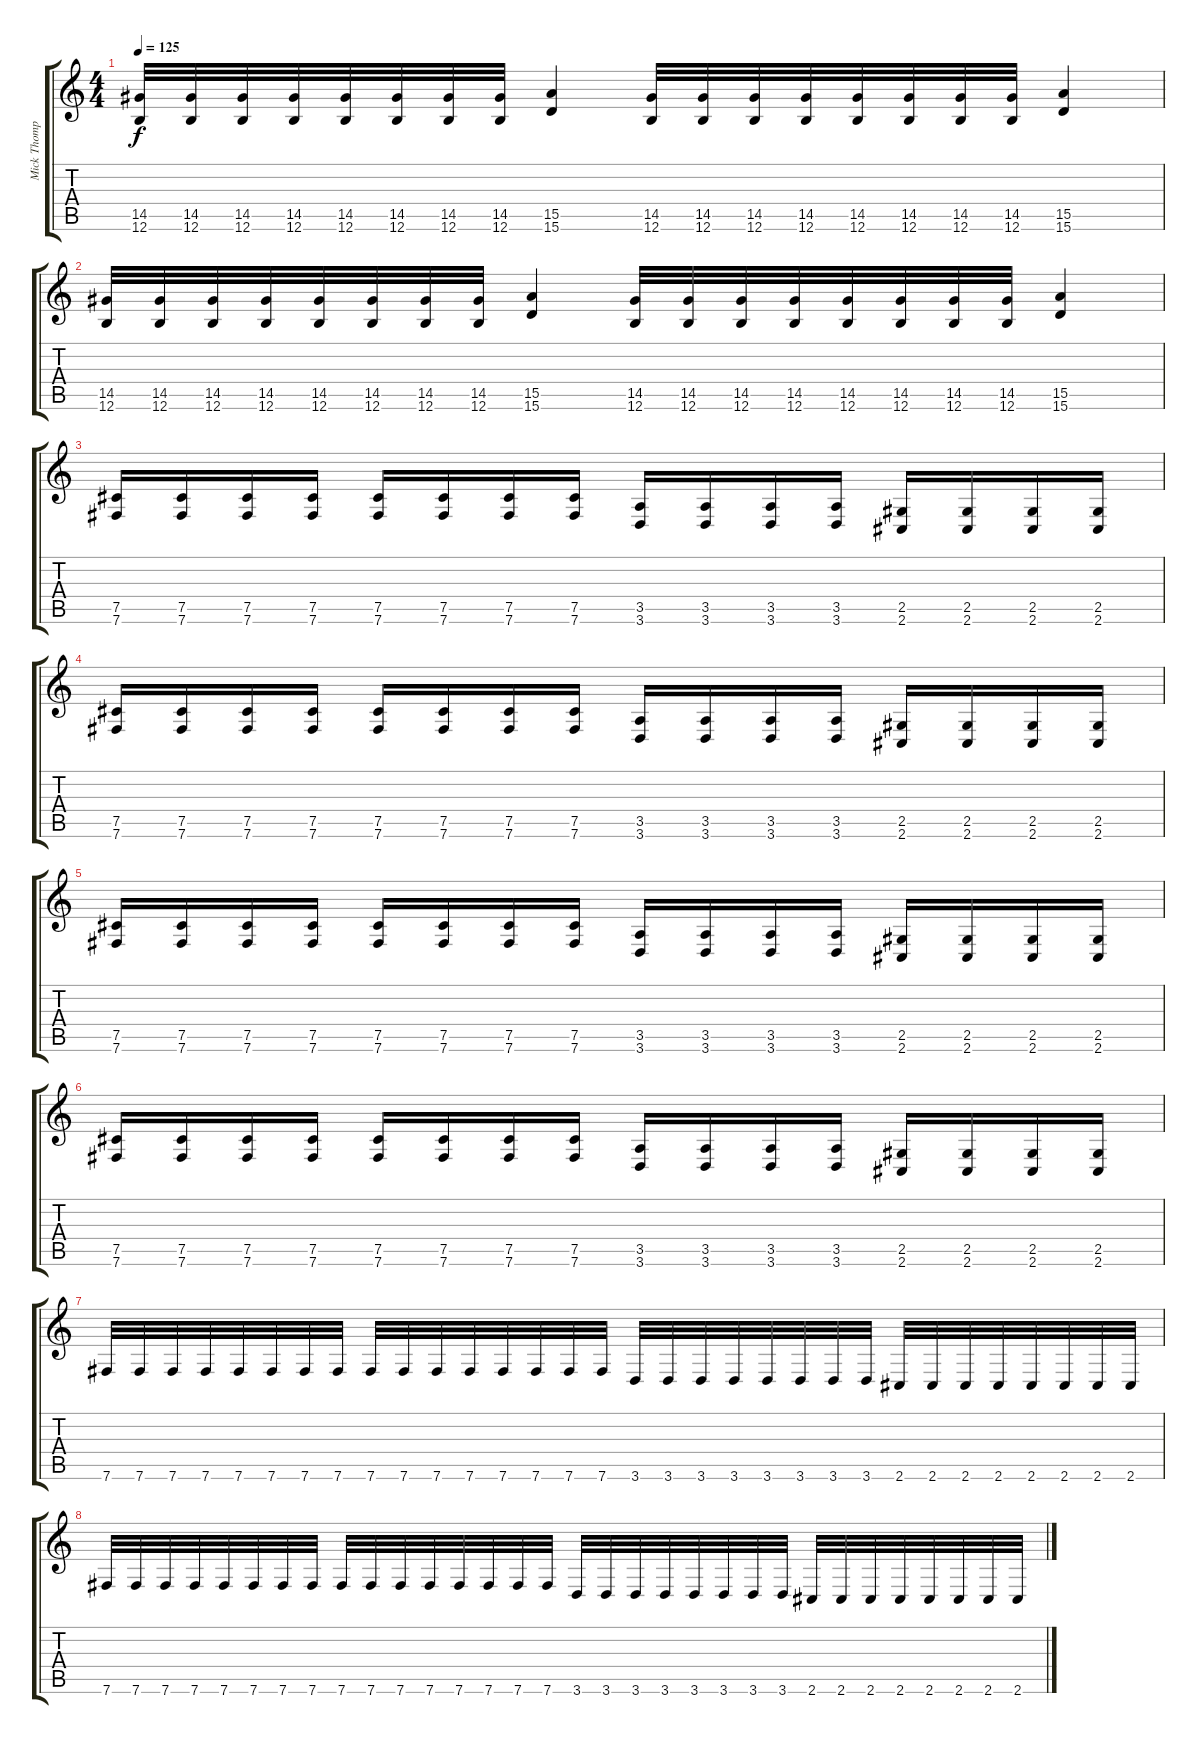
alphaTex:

\track ("Mick Thompson" "Mick Thomp") {instrument distortionguitar}
\staff {score tabs}
\tuning (Db4 Ab3 E3 B2 Gb2 B1) {hide}
\ts (4 4)
\tempo 125
\clef g2
\ks c
(14.5 12.6).32{dy f} (14.5 12.6).32 (14.5 12.6).32 (14.5 12.6).32 (14.5 12.6).32 (14.5 12.6).32 (14.5 12.6).32 (14.5 12.6).32 (15.5 15.6).4 (14.5 12.6).32 (14.5 12.6).32 (14.5 12.6).32 (14.5 12.6).32 (14.5 12.6).32 (14.5 12.6).32 (14.5 12.6).32 (14.5 12.6).32 (15.5 15.6).4 |
(14.5 12.6).32 (14.5 12.6).32 (14.5 12.6).32 (14.5 12.6).32 (14.5 12.6).32 (14.5 12.6).32 (14.5 12.6).32 (14.5 12.6).32 (15.5 15.6).4 (14.5 12.6).32 (14.5 12.6).32 (14.5 12.6).32 (14.5 12.6).32 (14.5 12.6).32 (14.5 12.6).32 (14.5 12.6).32 (14.5 12.6).32 (15.5 15.6).4 |
(7.5 7.6).16 (7.5 7.6).16 (7.5 7.6).16 (7.5 7.6).16 (7.5 7.6).16 (7.5 7.6).16 (7.5 7.6).16 (7.5 7.6).16 (3.5 3.6).16 (3.5 3.6).16 (3.5 3.6).16 (3.5 3.6).16 (2.5 2.6).16 (2.5 2.6).16 (2.5 2.6).16 (2.5 2.6).16 |
(7.5 7.6).16 (7.5 7.6).16 (7.5 7.6).16 (7.5 7.6).16 (7.5 7.6).16 (7.5 7.6).16 (7.5 7.6).16 (7.5 7.6).16 (3.5 3.6).16 (3.5 3.6).16 (3.5 3.6).16 (3.5 3.6).16 (2.5 2.6).16 (2.5 2.6).16 (2.5 2.6).16 (2.5 2.6).16 |
(7.5 7.6).16 (7.5 7.6).16 (7.5 7.6).16 (7.5 7.6).16 (7.5 7.6).16 (7.5 7.6).16 (7.5 7.6).16 (7.5 7.6).16 (3.5 3.6).16 (3.5 3.6).16 (3.5 3.6).16 (3.5 3.6).16 (2.5 2.6).16 (2.5 2.6).16 (2.5 2.6).16 (2.5 2.6).16 |
(7.5 7.6).16 (7.5 7.6).16 (7.5 7.6).16 (7.5 7.6).16 (7.5 7.6).16 (7.5 7.6).16 (7.5 7.6).16 (7.5 7.6).16 (3.5 3.6).16 (3.5 3.6).16 (3.5 3.6).16 (3.5 3.6).16 (2.5 2.6).16 (2.5 2.6).16 (2.5 2.6).16 (2.5 2.6).16 |
7.6.32 7.6.32 7.6.32 7.6.32 7.6.32 7.6.32 7.6.32 7.6.32 7.6.32 7.6.32 7.6.32 7.6.32 7.6.32 7.6.32 7.6.32 7.6.32 3.6.32 3.6.32 3.6.32 3.6.32 3.6.32 3.6.32 3.6.32 3.6.32 2.6.32 2.6.32 2.6.32 2.6.32 2.6.32 2.6.32 2.6.32 2.6.32 |
7.6.32 7.6.32 7.6.32 7.6.32 7.6.32 7.6.32 7.6.32 7.6.32 7.6.32 7.6.32 7.6.32 7.6.32 7.6.32 7.6.32 7.6.32 7.6.32 3.6.32 3.6.32 3.6.32 3.6.32 3.6.32 3.6.32 3.6.32 3.6.32 2.6.32 2.6.32 2.6.32 2.6.32 2.6.32 2.6.32 2.6.32 2.6.32
